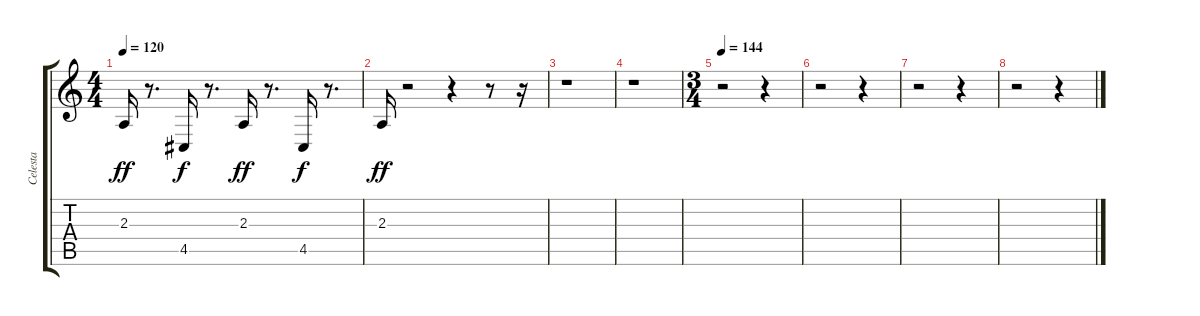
\track ("Celesta" "Celesta") {instrument celesta}
\staff {score tabs}
\tuning (E4 B3 G3 D3 A2 E2) {hide}
\ts (4 4)
\tempo 120
\clef g2
\ks c
2.3.16{dy ff} r.8{d} 4.5.16{dy f} r.8{d} 2.3.16{dy ff} r.8{d} 4.5.16{dy f} r.8{d} |
2.3.16{dy ff} r.2 r.4 r.8 r.16 |
r.1 |
r.1 |
\ts (3 4)
\tempo 144
r.2 r.4 |
r.2 r.4 |
r.2 r.4 |
r.2 r.4
